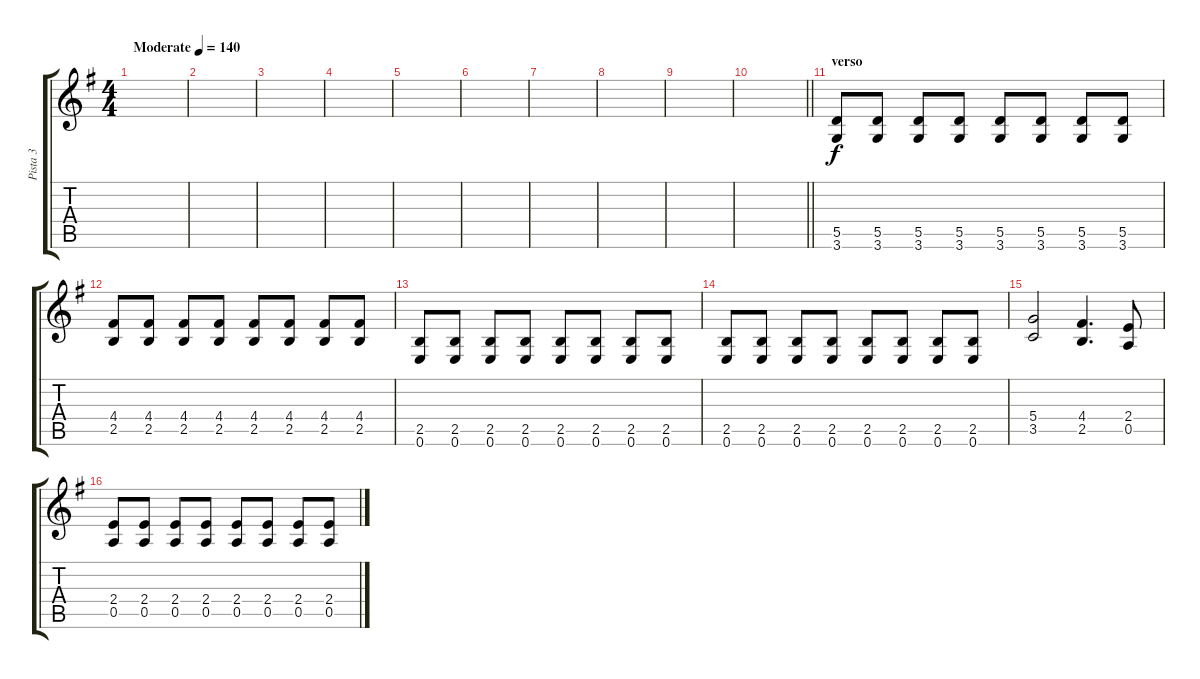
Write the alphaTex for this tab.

\track ("Pista 3" "Pista 3") {instrument distortionguitar}
\staff {score tabs}
\tuning (E4 B3 G3 D3 A2 E2) {hide}
\ts (4 4)
\tempo (140 "Moderate")
\clef g2
\ks g
|
|
|
|
|
|
|
|
|
\barLineRight lightlight
|
\section ("" "verso")
(5.5 3.6).8 (5.5 3.6).8 (5.5 3.6).8 (5.5 3.6).8 (5.5 3.6).8 (5.5 3.6).8 (5.5 3.6).8 (5.5 3.6).8 |
(4.4 2.5).8 (4.4 2.5).8 (4.4 2.5).8 (4.4 2.5).8 (4.4 2.5).8 (4.4 2.5).8 (4.4 2.5).8 (4.4 2.5).8 |
(2.5 0.6).8 (2.5 0.6).8 (2.5 0.6).8 (2.5 0.6).8 (2.5 0.6).8 (2.5 0.6).8 (2.5 0.6).8 (2.5 0.6).8 |
(2.5 0.6).8 (2.5 0.6).8 (2.5 0.6).8 (2.5 0.6).8 (2.5 0.6).8 (2.5 0.6).8 (2.5 0.6).8 (2.5 0.6).8 |
(5.4 3.5).2 (4.4 2.5).4{d} (2.4 0.5).8 |
(2.4 0.5).8 (2.4 0.5).8 (2.4 0.5).8 (2.4 0.5).8 (2.4 0.5).8 (2.4 0.5).8 (2.4 0.5).8 (2.4 0.5).8
